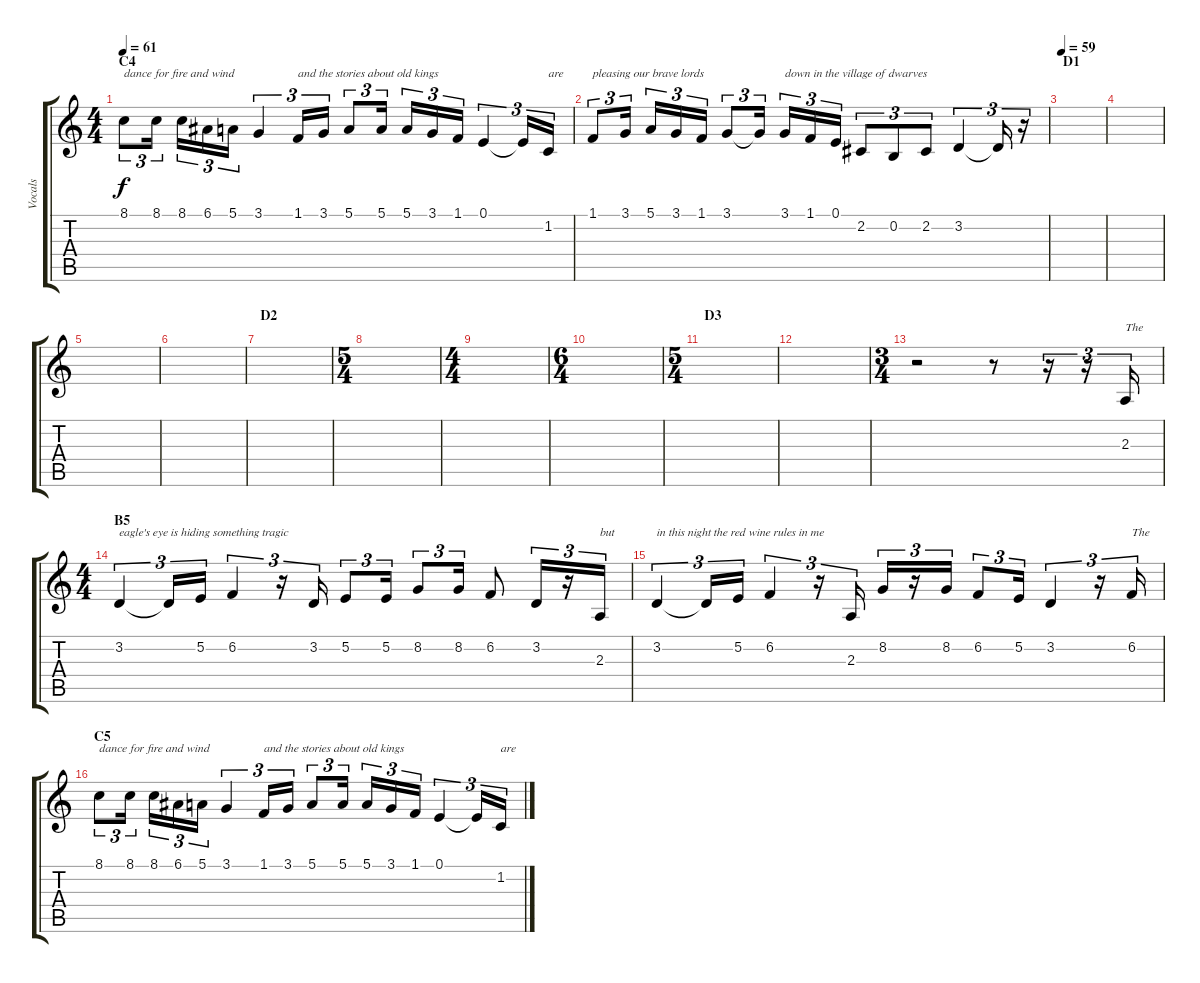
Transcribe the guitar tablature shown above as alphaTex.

\track ("Vocals" "Vocals") {instrument frenchhorn}
\staff {score tabs}
\tuning (E4 B3 G3 D3 A2 E2) {hide}
\ts (4 4)
\section ("" "C4")
\tempo 61
\clef g2
\ks c
8.1.8{tu (3 2) txt "dance for fire and wind" dy f} 8.1.16{tu (3 2)} 8.1.16{tu (3 2)} 6.1.16{tu (3 2)} 5.1.16{tu (3 2)} 3.1.4{tu (3 2)} 1.1.16{tu (3 2) txt "and the stories about old kings"} 3.1.16{tu (3 2)} 5.1.8{tu (3 2)} 5.1.16{tu (3 2)} 5.1.16{tu (3 2)} 3.1.16{tu (3 2)} 1.1.16{tu (3 2)} 0.1.4{tu (3 2)} 0.1{t}.16{tu (3 2)} 1.2.16{tu (3 2) txt "are"} |
1.1.8{tu (3 2) txt "pleasing our brave lords"} 3.1.16{tu (3 2)} 5.1.16{tu (3 2)} 3.1.16{tu (3 2)} 1.1.16{tu (3 2)} 3.1.8{tu (3 2)} 3.1{t}.16{tu (3 2)} 3.1.16{tu (3 2) txt "down in the village of dwarves"} 1.1.16{tu (3 2)} 0.1.16{tu (3 2)} 2.2.8{tu (3 2)} 0.2.8{tu (3 2)} 2.2.8{tu (3 2)} 3.2.4{tu (3 2)} 3.2{t}.16{tu (3 2)} r.16{tu (3 2)} |
\section ("" "D1")
\tempo 59
|
|
|
|
\section ("" "D2")
|
\ts (5 4)
|
\ts (4 4)
|
\ts (6 4)
|
\ts (5 4)
\section ("" "D3")
|
|
\ts (3 4)
r.2 r.8 r.16{tu (3 2)} r.16{tu (3 2)} 2.3.16{tu (3 2) txt "The"} |
\ts (4 4)
\section ("" "B5")
3.2.4{tu (3 2) txt "eagle's eye is hiding something tragic"} 3.2{t}.16{tu (3 2)} 5.2.16{tu (3 2)} 6.2.4{tu (3 2)} r.16{tu (3 2)} 3.2.16{tu (3 2)} 5.2.8{tu (3 2)} 5.2.16{tu (3 2)} 8.2.8{tu (3 2)} 8.2.16{tu (3 2)} 6.2.8 3.2.16{tu (3 2)} r.16{tu (3 2)} 2.3.16{tu (3 2) txt "but"} |
3.2.4{tu (3 2) txt "in this night the red wine rules in me"} 3.2{t}.16{tu (3 2)} 5.2.16{tu (3 2)} 6.2.4{tu (3 2)} r.16{tu (3 2)} 2.3.16{tu (3 2)} 8.2.16{tu (3 2)} r.16{tu (3 2)} 8.2.16{tu (3 2)} 6.2.8{tu (3 2)} 5.2.16{tu (3 2)} 3.2.4{tu (3 2)} r.16{tu (3 2)} 6.2.16{tu (3 2) txt "The"} |
\section ("" "C5")
8.1.8{tu (3 2) txt "dance for fire and wind"} 8.1.16{tu (3 2)} 8.1.16{tu (3 2)} 6.1.16{tu (3 2)} 5.1.16{tu (3 2)} 3.1.4{tu (3 2)} 1.1.16{tu (3 2) txt "and the stories about old kings"} 3.1.16{tu (3 2)} 5.1.8{tu (3 2)} 5.1.16{tu (3 2)} 5.1.16{tu (3 2)} 3.1.16{tu (3 2)} 1.1.16{tu (3 2)} 0.1.4{tu (3 2)} 0.1{t}.16{tu (3 2)} 1.2.16{tu (3 2) txt "are"}
